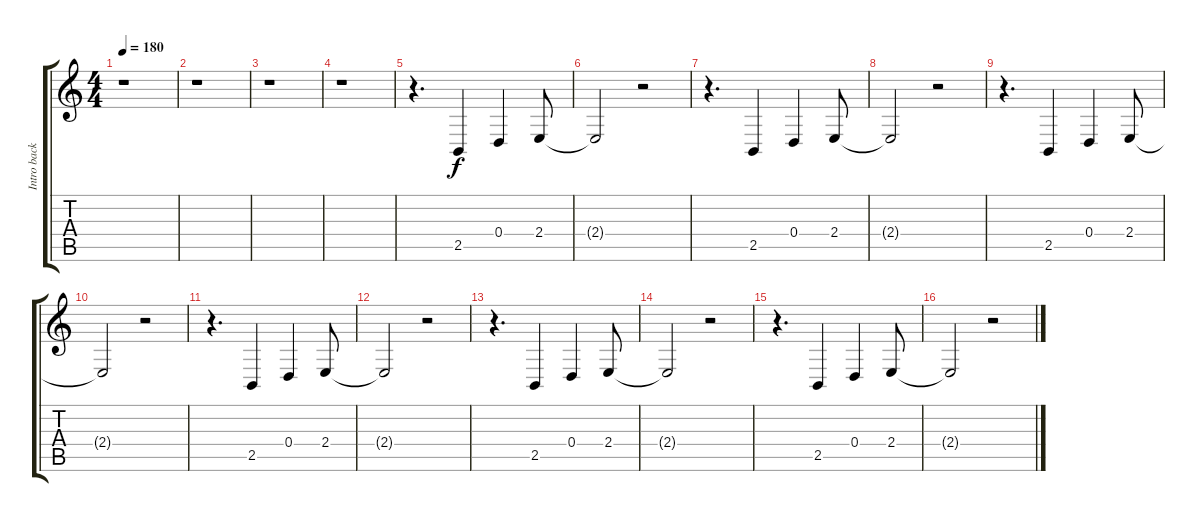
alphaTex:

\track ("Intro background" "Intro back") {instrument voiceoohs}
\staff {score tabs}
\tuning (E4 B3 G3 D3 A2 E2) {hide}
\ts (4 4)
\tempo 180
\clef g2
\ks c
r.1{dy f instrument voiceoohs} |
r.1 |
r.1 |
r.1 |
r.4{d} 2.5.4 0.4.4 2.4.8 |
2.4{t}.2 r.2 |
r.4{d} 2.5.4 0.4.4 2.4.8 |
2.4{t}.2 r.2 |
r.4{d} 2.5.4 0.4.4 2.4.8 |
2.4{t}.2 r.2 |
r.4{d} 2.5.4 0.4.4 2.4.8 |
2.4{t}.2 r.2 |
r.4{d} 2.5.4 0.4.4 2.4.8 |
2.4{t}.2 r.2 |
r.4{d} 2.5.4 0.4.4 2.4.8 |
2.4{t}.2 r.2
